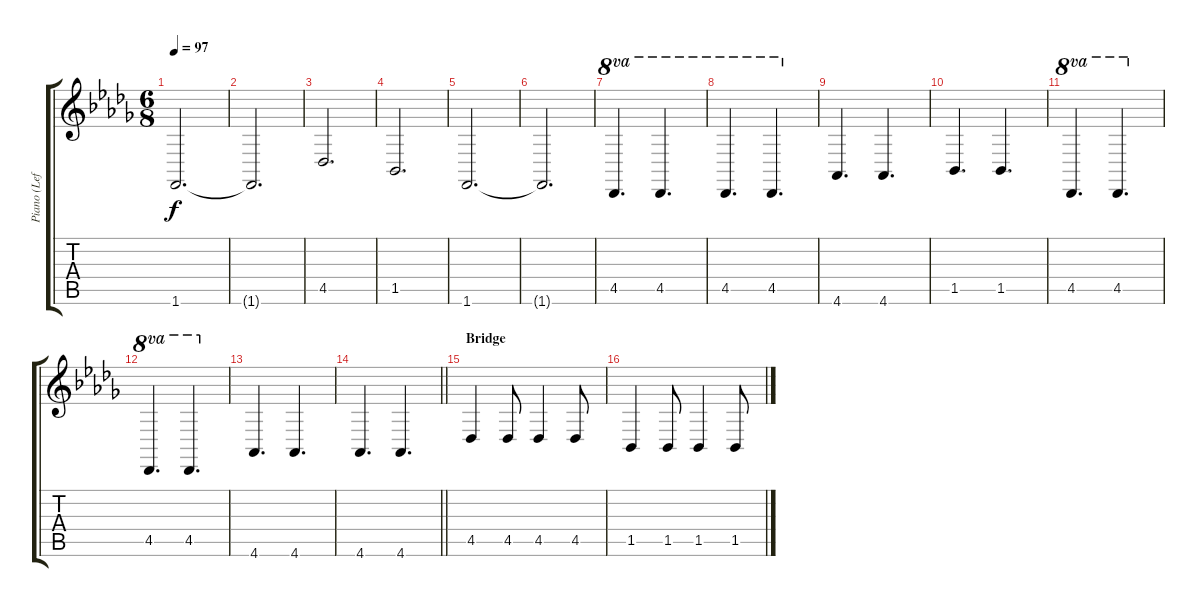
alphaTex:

\track ("Piano (Left Hand)" "Piano (Lef") {instrument brightacousticpiano}
\staff {score tabs}
\tuning (E4 B3 G3 D3 A2 E2) {hide}
\ts (6 8)
\tempo 97
\clef g2
\ks db
1.6.2{d dy f} |
1.6{t}.2{d} |
4.5.2{d} |
1.5.2{d} |
1.6.2{d} |
1.6{t}.2{d} |
4.5.4{d ot 8va} 4.5.4{d ot 8va} |
4.5.4{d ot 8va} 4.5.4{d ot 8va} |
4.6.4{d} 4.6.4{d} |
1.5.4{d} 1.5.4{d} |
4.5.4{d ot 8va} 4.5.4{d ot 8va} |
4.5.4{d ot 8va} 4.5.4{d ot 8va} |
4.6.4{d} 4.6.4{d} |
\barLineRight lightlight
4.6.4{d} 4.6.4{d} |
\section ("" "Bridge")
4.5.4 4.5.8 4.5.4 4.5.8 |
1.5.4 1.5.8 1.5.4 1.5.8
